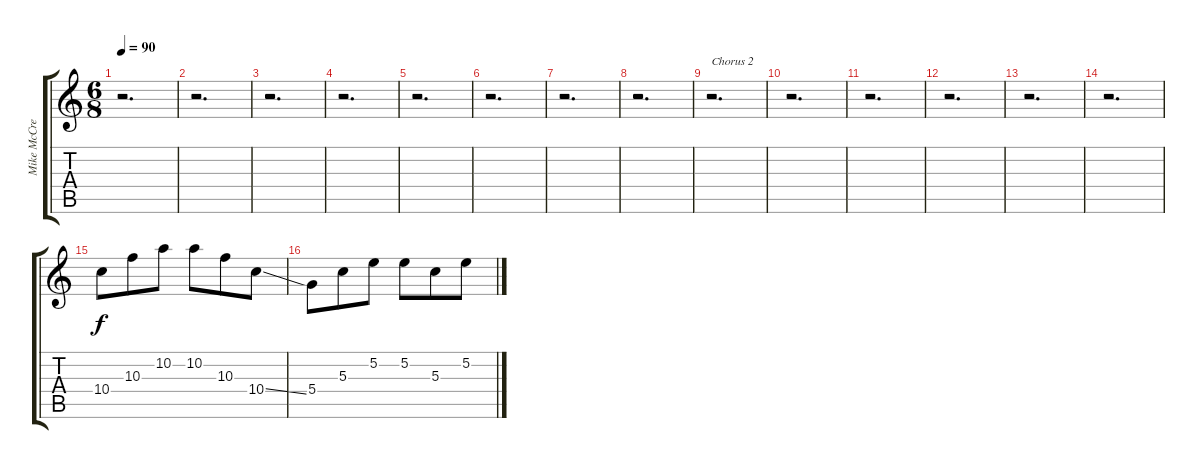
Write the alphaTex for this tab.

\track ("Mike McCready" "Mike McCre") {instrument overdrivenguitar}
\staff {score tabs}
\tuning (E4 B3 G3 D3 A2 E2) {hide}
\ts (6 8)
\tempo 90
\clef g2
\ks c
r.2{d dy f} |
r.2{d} |
r.2{d} |
r.2{d} |
r.2{d} |
r.2{d} |
r.2{d} |
r.2{d} |
r.2{d txt "Chorus 2"} |
r.2{d} |
r.2{d} |
r.2{d} |
r.2{d} |
r.2{d} |
10.4.8 10.3.8 10.2.8 10.2.8 10.3.8 10.4{ss}.8 |
5.4.8 5.3.8 5.2.8 5.2.8 5.3.8 5.2.8
